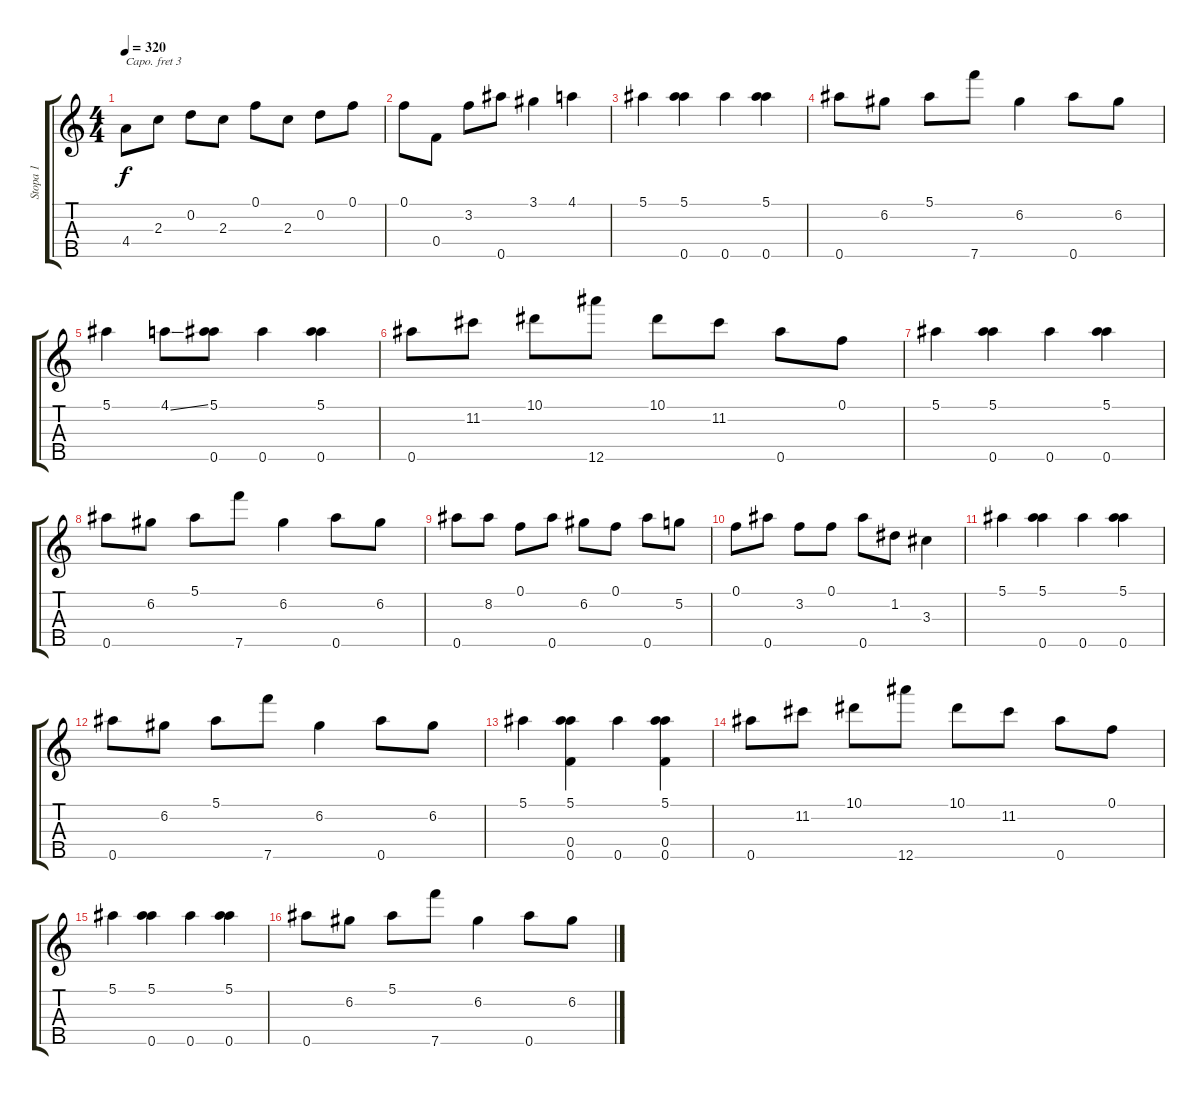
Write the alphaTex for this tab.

\track ("Stopa 1" "Stopa 1") {instrument banjo}
\staff {score tabs}
\capo 3
\tuning (D4 B3 G3 D3 G4) {hide}
\displaytranspose 12
\ts (4 4)
\tempo 320
\clef g2
\ks c
4.4.8{dy f} 2.3.8 0.2.8 2.3.8 0.1.8 2.3.8 0.2.8 0.1.8 |
0.1.8 0.4.8 3.2.8 0.5.8 3.1.4 4.1.4 |
5.1.4 (5.1 0.5).4 0.5.4 (5.1 0.5).4 |
0.5.8 6.2.8 5.1.8 7.5.8 6.2.4 0.5.8 6.2.8 |
5.1.4 4.1{ss}.8 (5.1 0.5).8 0.5.4 (5.1 0.5).4 |
0.5.8 11.2.8 10.1.8 12.5.8 10.1.8 11.2.8 0.5.8 0.1.8 |
5.1.4 (5.1 0.5).4 0.5.4 (5.1 0.5).4 |
0.5.8 6.2.8 5.1.8 7.5.8 6.2.4 0.5.8 6.2.8 |
0.5.8 8.2.8 0.1.8 0.5.8 6.2.8 0.1.8 0.5.8 5.2.8 |
0.1.8 0.5.8 3.2.8 0.1.8 0.5.8 1.2.8 3.3.4 |
5.1.4 (5.1 0.5).4 0.5.4 (5.1 0.5).4 |
0.5.8 6.2.8 5.1.8 7.5.8 6.2.4 0.5.8 6.2.8 |
5.1.4 (5.1 0.4 0.5).4 0.5.4 (5.1 0.4 0.5).4 |
0.5.8 11.2.8 10.1.8 12.5.8 10.1.8 11.2.8 0.5.8 0.1.8 |
5.1.4 (5.1 0.5).4 0.5.4 (5.1 0.5).4 |
0.5.8 6.2.8 5.1.8 7.5.8 6.2.4 0.5.8 6.2.8
